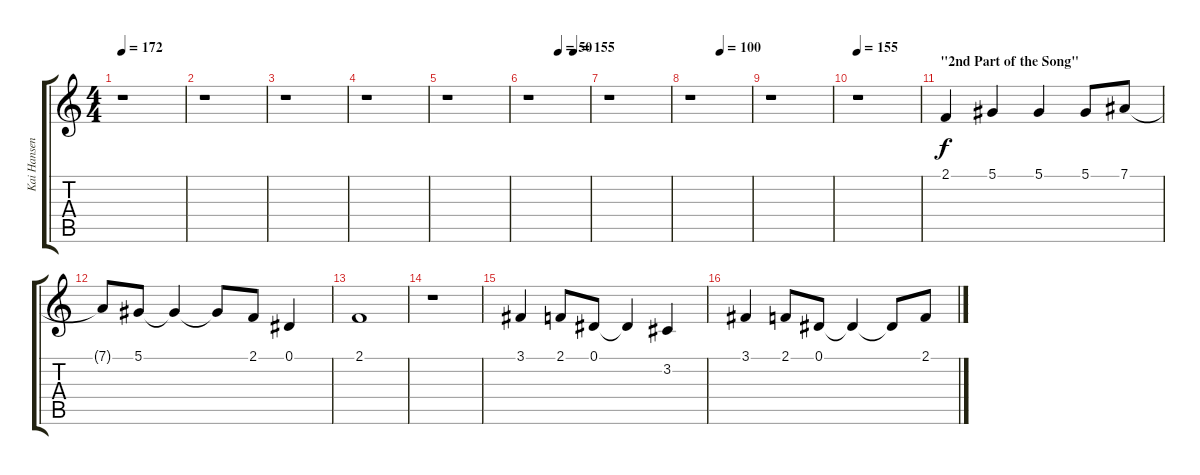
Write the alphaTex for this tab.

\track ("Kai Hansen - Vocals" "Kai Hansen") {instrument trumpet}
\staff {score tabs}
\tuning (Eb4 Bb3 Gb3 Db3 Ab2 Eb2) {hide}
\ts (4 4)
\tempo 172
\clef g2
\ks c
r.1{dy f} |
r.1 |
r.1 |
r.1 |
r.1 |
\tempo (50 0.5)
\tempo (155 0.75)
r.1 |
r.1 |
\tempo (100 0.5)
r.1 |
r.1 |
\tempo 155
r.1 |
\section ("" "\"2nd Part of the Song\"")
2.1.4 5.1.4 5.1.4 5.1.8 7.1.8 |
7.1{t}.8 5.1.8 5.1{t}.4 5.1{t}.8 2.1.8 0.1.4 |
2.1.1 |
r.1 |
3.1.4 2.1.8 0.1.8 0.1{t}.4 3.2.4 |
3.1.4 2.1.8 0.1.8 0.1{t}.4 0.1{t}.8 2.1.8
